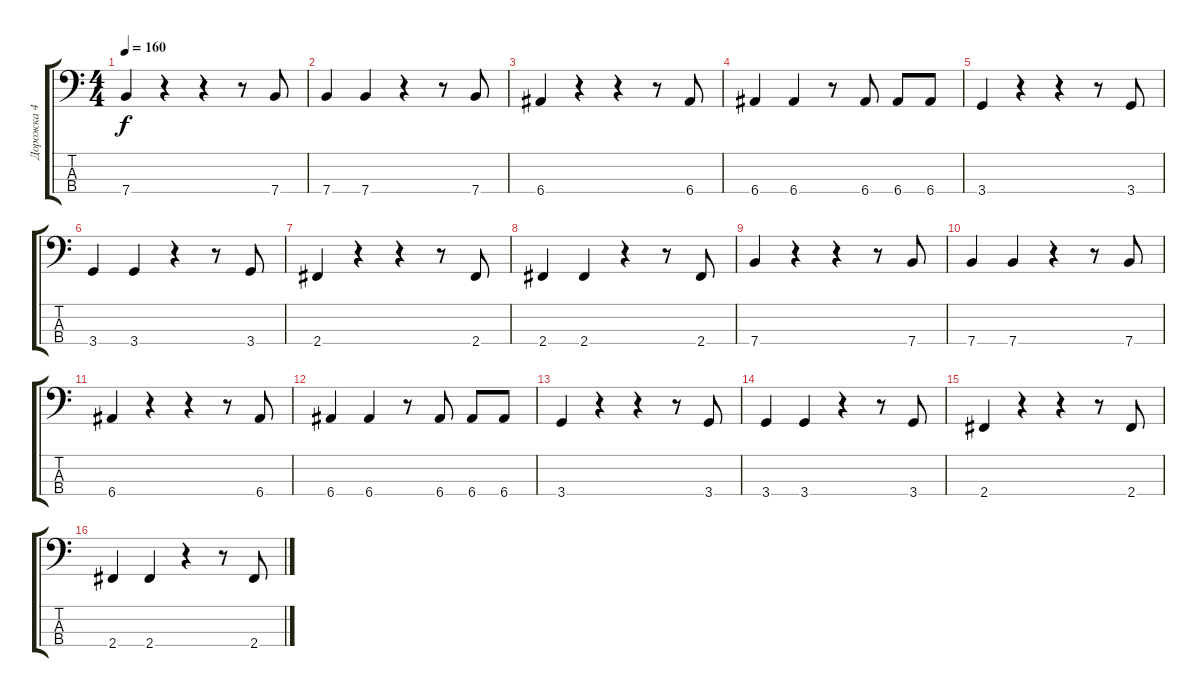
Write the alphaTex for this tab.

\track ("Дорожка 4" "Дорожка 4") {instrument electricbassfinger}
\staff {score tabs}
\tuning (G2 D2 A1 E1) {hide}
\ts (4 4)
\tempo 160
\clef f4
\ks c
7.4.4{dy f} r.4 r.4 r.8 7.4.8 |
7.4.4 7.4.4 r.4 r.8 7.4.8 |
6.4.4 r.4 r.4 r.8 6.4.8 |
6.4.4 6.4.4 r.8 6.4.8 6.4.8 6.4.8 |
3.4.4 r.4 r.4 r.8 3.4.8 |
3.4.4 3.4.4 r.4 r.8 3.4.8 |
2.4.4 r.4 r.4 r.8 2.4.8 |
2.4.4 2.4.4 r.4 r.8 2.4.8 |
7.4.4 r.4 r.4 r.8 7.4.8 |
7.4.4 7.4.4 r.4 r.8 7.4.8 |
6.4.4 r.4 r.4 r.8 6.4.8 |
6.4.4 6.4.4 r.8 6.4.8 6.4.8 6.4.8 |
3.4.4 r.4 r.4 r.8 3.4.8 |
3.4.4 3.4.4 r.4 r.8 3.4.8 |
2.4.4 r.4 r.4 r.8 2.4.8 |
2.4.4 2.4.4 r.4 r.8 2.4.8
